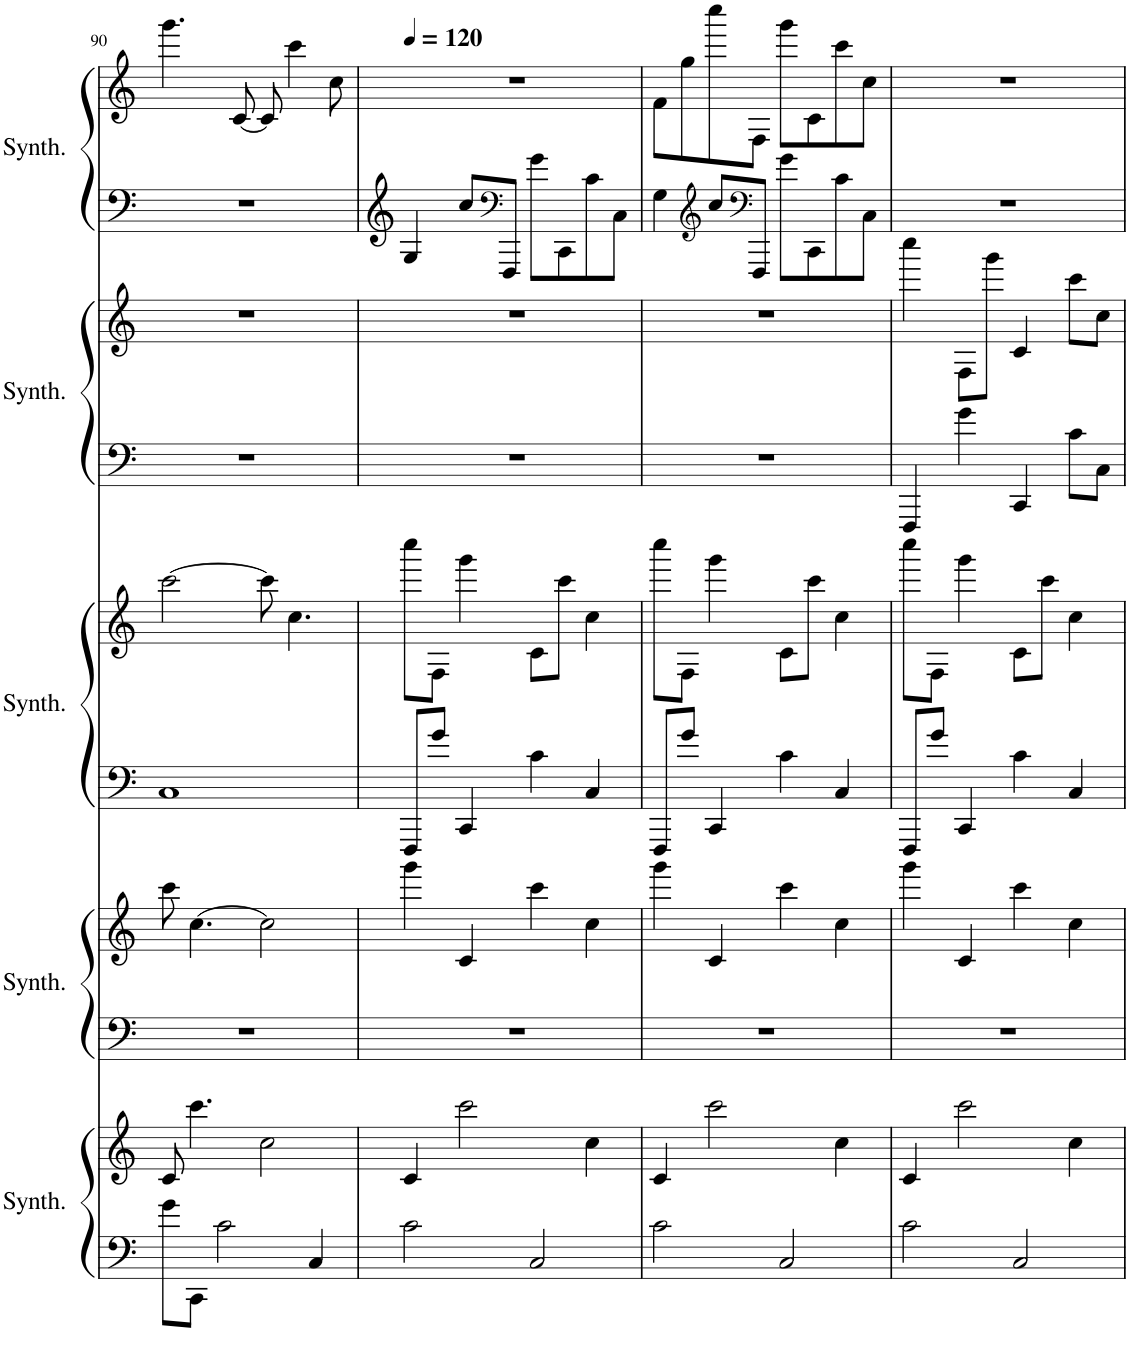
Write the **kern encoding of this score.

**kern	**kern	**kern	**kern	**kern	**kern	**kern	**kern	**kern	**kern
*part5	*part5	*part4	*part4	*part3	*part3	*part2	*part2	*part1	*part1
*staff10	*staff9	*staff8	*staff7	*staff6	*staff5	*staff4	*staff3	*staff2	*staff1
*I"Pad Synthesizer, Warm Pad	*	*I"Pad Synthesizer, Warm Pad	*	*I"Pad Synthesizer, Warm Pad	*	*I"Pad Synthesizer, Warm Pad	*	*I"Pad Synthesizer, Warm Pad	*
*I'Synth.	*	*I'Synth.	*	*I'Synth.	*	*I'Synth.	*	*I'Synth.	*
!!LO:PB:g=z
*clefF4	*clefG2	*clefF4	*clefG2	*clefF4	*clefG2	*clefF4	*clefG2	*clefF4	*clefG2
*k[]	*k[]	*k[]	*k[]	*k[]	*k[]	*k[]	*k[]	*k[]	*k[]
*M4/4	*M4/4	*M4/4	*M4/4	*M4/4	*M4/4	*M4/4	*M4/4	*M4/4	*M4/4
=90	=90	=90	=90	=90	=90	=90	=90	=90	=90
8g\L	8c/	1r	8ccc\	1C	[2ccc\	1r	1r	1r	4.ggg\
8CC\J	4.ccc\	.	[4.cc\	.	.	.	.	.	.
2c\	.	.	.	.	.	.	.	.	.
.	.	.	.	.	.	.	.	.	[8c/
.	2cc\	.	2cc\]	.	8ccc\]	.	.	.	8c/]
.	.	.	.	.	4.cc\	.	.	.	4ccc\
4C/	.	.	.	.	.	.	.	.	.
.	.	.	.	.	.	.	.	.	8cc\
=91	=91	=91	=91	=91	=91	=91	=91	=91	=91
*	*	*	*	*	*	*	*	*	*MM120
2c\	4c/	1r	4ggg\	8FFF/L	8cccc\L	1r	1r	4G/	1r
.	.	.	.	8g/J	8F\J	.	.	.	.
.	2ccc\	.	4c/	4CC/	4ggg\	.	.	8cc/L	.
*	*	*	*	*	*	*	*	*clefF4	*
.	.	.	.	.	.	.	.	8FFF/J	.
2C/	.	.	4ccc\	4c\	8c\L	.	.	8g\L	.
.	.	.	.	.	8ccc\J	.	.	8CC\	.
.	4cc\	.	4cc\	4C/	4cc\	.	.	8c\	.
.	.	.	.	.	.	.	.	8C\J	.
=92	=92	=92	=92	=92	=92	=92	=92	=92	=92
2c\	4c/	1r	4ggg\	8FFF/L	8cccc\L	1r	1r	4G\	8f\L
.	.	.	.	8g/J	8F\J	.	.	.	8gg\
*	*	*	*	*	*	*	*	*clefG2	*
.	2ccc\	.	4c/	4CC/	4ggg\	.	.	8cc/L	8cccc\
*	*	*	*	*	*	*	*	*clefF4	*
.	.	.	.	.	.	.	.	8FFF/J	8F\J
2C/	.	.	4ccc\	4c\	8c\L	.	.	8g\L	8ggg\L
.	.	.	.	.	8ccc\J	.	.	8CC\	8c\
.	4cc\	.	4cc\	4C/	4cc\	.	.	8c\	8ccc\
.	.	.	.	.	.	.	.	8C\J	8cc\J
=93	=93	=93	=93	=93	=93	=93	=93	=93	=93
2c\	4c/	1r	4ggg\	8FFF/L	8cccc\L	4FFF/	4cccc\	1r	1r
.	.	.	.	8g/J	8F\J	.	.	.	.
.	2ccc\	.	4c/	4CC/	4ggg\	4g\	8F\L	.	.
.	.	.	.	.	.	.	8ggg\J	.	.
2C/	.	.	4ccc\	4c\	8c\L	4CC/	4c/	.	.
.	.	.	.	.	8ccc\J	.	.	.	.
.	4cc\	.	4cc\	4C/	4cc\	8c\L	8ccc\L	.	.
.	.	.	.	.	.	8C\J	8cc\J	.	.
=	=	=	=	=	=	=	=	=	=
*-	*-	*-	*-	*-	*-	*-	*-	*-	*-
